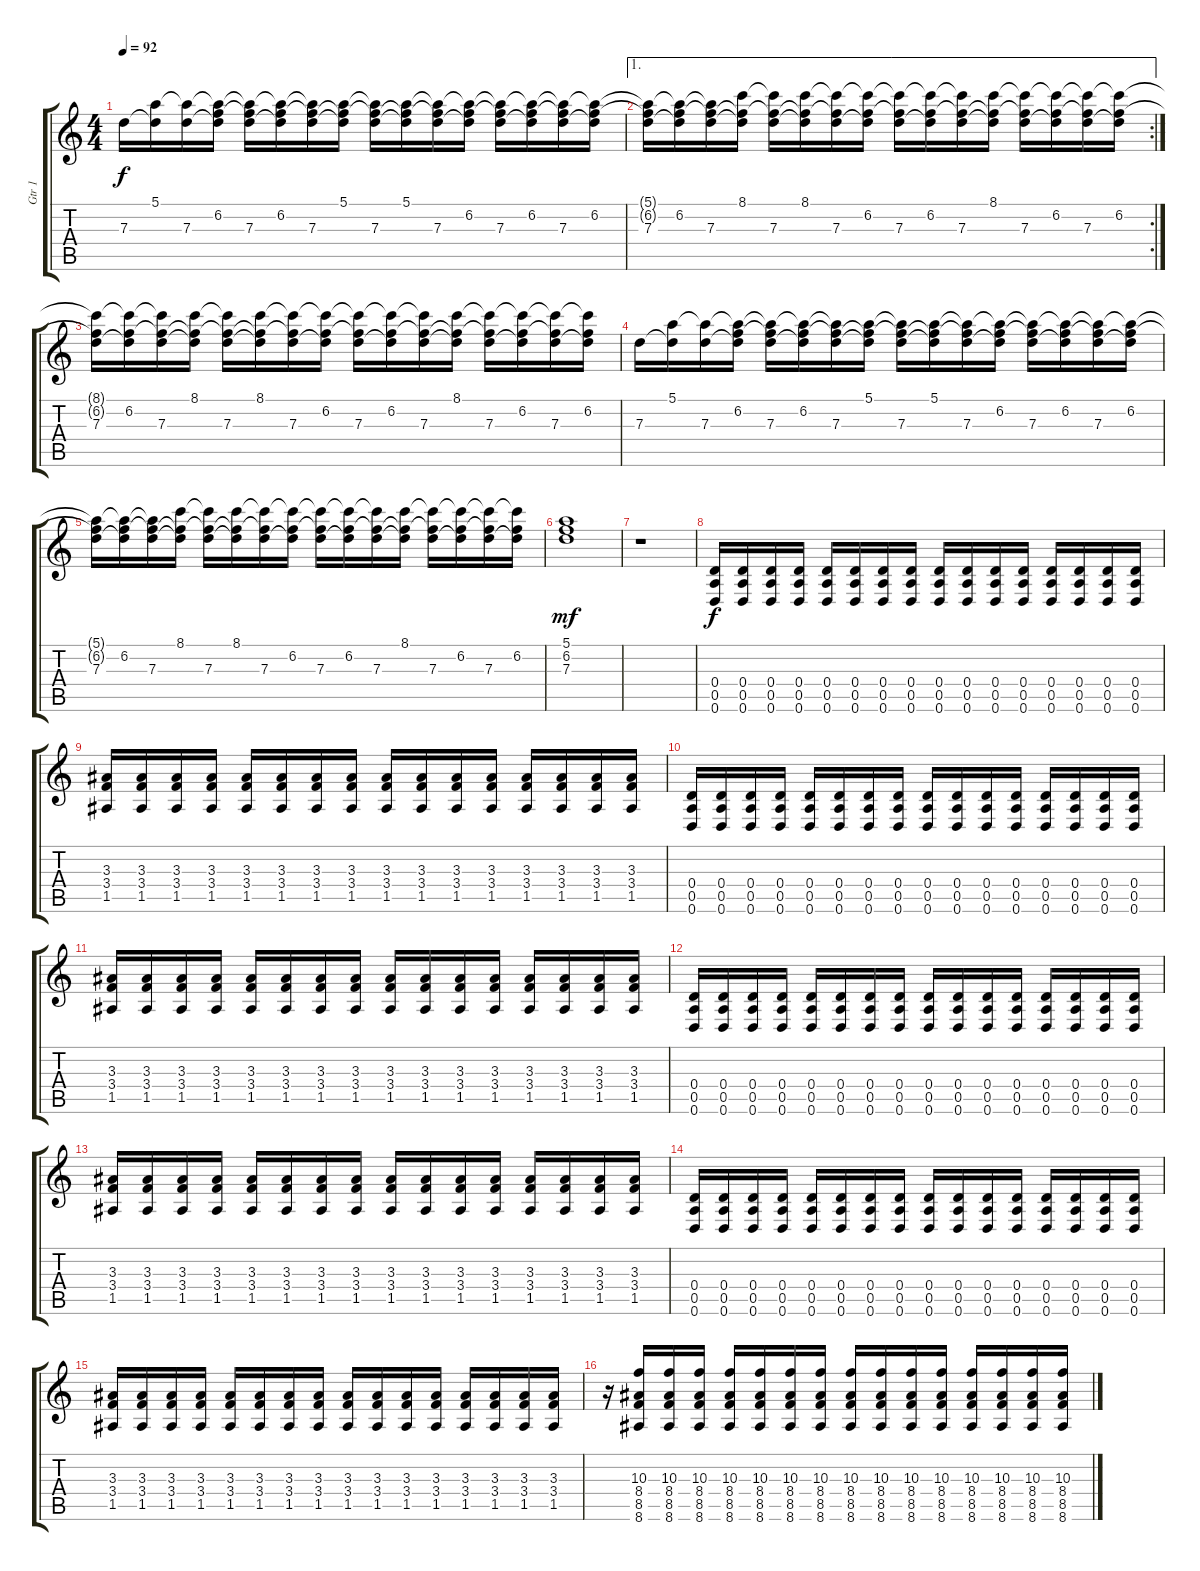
\track ("Gtr 1" "Gtr 1") {instrument distortionguitar}
\staff {score tabs}
\tuning (E4 B3 G3 D3 A2 D2) {hide}
\ts (4 4)
\tempo 92
\clef g2
\ks c
7.3.16{dy f} (5.1 7.3{t}).16 (5.1{t} 7.3).16 (5.1{t} 6.2 7.3{t}).16 (5.1{t} 6.2{t} 7.3).16 (5.1{t} 6.2 7.3{t}).16 (5.1{t} 6.2{t} 7.3).16 (5.1 6.2{t} 7.3{t}).16 (5.1{t} 6.2{t} 7.3).16 (5.1 6.2{t} 7.3{t}).16 (5.1{t} 6.2{t} 7.3).16 (5.1{t} 6.2 7.3{t}).16 (5.1{t} 6.2{t} 7.3).16 (5.1{t} 6.2 7.3{t}).16 (5.1{t} 6.2{t} 7.3).16 (5.1{t} 6.2 7.3{t}).16 |
\ae 1
\rc 2
(5.1{t} 6.2{t} 7.3).16 (5.1{t} 6.2 7.3{t}).16 (5.1{t} 6.2{t} 7.3).16 (8.1 6.2{t} 7.3{t}).16 (8.1{t} 6.2{t} 7.3).16 (8.1 6.2{t} 7.3{t}).16 (8.1{t} 6.2{t} 7.3).16 (8.1{t} 6.2 7.3{t}).16 (8.1{t} 6.2{t} 7.3).16 (8.1{t} 6.2 7.3{t}).16 (8.1{t} 6.2{t} 7.3).16 (8.1 6.2{t} 7.3{t}).16 (8.1{t} 6.2{t} 7.3).16 (8.1{t} 6.2 7.3{t}).16 (8.1{t} 6.2{t} 7.3).16 (8.1{t} 6.2 7.3{t}).16 |
(8.1{t} 6.2{t} 7.3).16 (8.1{t} 6.2 7.3{t}).16 (8.1{t} 6.2{t} 7.3).16 (8.1 6.2{t} 7.3{t}).16 (8.1{t} 6.2{t} 7.3).16 (8.1 6.2{t} 7.3{t}).16 (8.1{t} 6.2{t} 7.3).16 (8.1{t} 6.2 7.3{t}).16 (8.1{t} 6.2{t} 7.3).16 (8.1{t} 6.2 7.3{t}).16 (8.1{t} 6.2{t} 7.3).16 (8.1 6.2{t} 7.3{t}).16 (8.1{t} 6.2{t} 7.3).16 (8.1{t} 6.2 7.3{t}).16 (8.1{t} 6.2{t} 7.3).16 (8.1{t} 6.2 7.3{t}).16 |
7.3.16 (5.1 7.3{t}).16 (5.1{t} 7.3).16 (5.1{t} 6.2 7.3{t}).16 (5.1{t} 6.2{t} 7.3).16 (5.1{t} 6.2 7.3{t}).16 (5.1{t} 6.2{t} 7.3).16 (5.1 6.2{t} 7.3{t}).16 (5.1{t} 6.2{t} 7.3).16 (5.1 6.2{t} 7.3{t}).16 (5.1{t} 6.2{t} 7.3).16 (5.1{t} 6.2 7.3{t}).16 (5.1{t} 6.2{t} 7.3).16 (5.1{t} 6.2 7.3{t}).16 (5.1{t} 6.2{t} 7.3).16 (5.1{t} 6.2 7.3{t}).16 |
(5.1{t} 6.2{t} 7.3).16 (5.1{t} 6.2 7.3{t}).16 (5.1{t} 6.2{t} 7.3).16 (8.1 6.2{t} 7.3{t}).16 (8.1{t} 6.2{t} 7.3).16 (8.1 6.2{t} 7.3{t}).16 (8.1{t} 6.2{t} 7.3).16 (8.1{t} 6.2 7.3{t}).16 (8.1{t} 6.2{t} 7.3).16 (8.1{t} 6.2 7.3{t}).16 (8.1{t} 6.2{t} 7.3).16 (8.1 6.2{t} 7.3{t}).16 (8.1{t} 6.2{t} 7.3).16 (8.1{t} 6.2 7.3{t}).16 (8.1{t} 6.2{t} 7.3).16 (8.1{t} 6.2 7.3{t}).16 |
(5.1 6.2 7.3).1{dy mf} |
r.1 |
(0.4 0.5 0.6).16{dy f volume 13 instrument distortionguitar} (0.4 0.5 0.6).16 (0.4 0.5 0.6).16 (0.4 0.5 0.6).16 (0.4 0.5 0.6).16 (0.4 0.5 0.6).16 (0.4 0.5 0.6).16 (0.4 0.5 0.6).16 (0.4 0.5 0.6).16 (0.4 0.5 0.6).16 (0.4 0.5 0.6).16 (0.4 0.5 0.6).16 (0.4 0.5 0.6).16 (0.4 0.5 0.6).16 (0.4 0.5 0.6).16 (0.4 0.5 0.6).16 |
(3.3 3.4 1.5).16 (3.3 3.4 1.5).16 (3.3 3.4 1.5).16 (3.3 3.4 1.5).16 (3.3 3.4 1.5).16 (3.3 3.4 1.5).16 (3.3 3.4 1.5).16 (3.3 3.4 1.5).16 (3.3 3.4 1.5).16 (3.3 3.4 1.5).16 (3.3 3.4 1.5).16 (3.3 3.4 1.5).16 (3.3 3.4 1.5).16 (3.3 3.4 1.5).16 (3.3 3.4 1.5).16 (3.3 3.4 1.5).16 |
(0.4 0.5 0.6).16 (0.4 0.5 0.6).16 (0.4 0.5 0.6).16 (0.4 0.5 0.6).16 (0.4 0.5 0.6).16 (0.4 0.5 0.6).16 (0.4 0.5 0.6).16 (0.4 0.5 0.6).16 (0.4 0.5 0.6).16 (0.4 0.5 0.6).16 (0.4 0.5 0.6).16 (0.4 0.5 0.6).16 (0.4 0.5 0.6).16 (0.4 0.5 0.6).16 (0.4 0.5 0.6).16 (0.4 0.5 0.6).16 |
(3.3 3.4 1.5).16 (3.3 3.4 1.5).16 (3.3 3.4 1.5).16 (3.3 3.4 1.5).16 (3.3 3.4 1.5).16 (3.3 3.4 1.5).16 (3.3 3.4 1.5).16 (3.3 3.4 1.5).16 (3.3 3.4 1.5).16 (3.3 3.4 1.5).16 (3.3 3.4 1.5).16 (3.3 3.4 1.5).16 (3.3 3.4 1.5).16 (3.3 3.4 1.5).16 (3.3 3.4 1.5).16 (3.3 3.4 1.5).16 |
(0.4 0.5 0.6).16 (0.4 0.5 0.6).16 (0.4 0.5 0.6).16 (0.4 0.5 0.6).16 (0.4 0.5 0.6).16 (0.4 0.5 0.6).16 (0.4 0.5 0.6).16 (0.4 0.5 0.6).16 (0.4 0.5 0.6).16 (0.4 0.5 0.6).16 (0.4 0.5 0.6).16 (0.4 0.5 0.6).16 (0.4 0.5 0.6).16 (0.4 0.5 0.6).16 (0.4 0.5 0.6).16 (0.4 0.5 0.6).16 |
(3.3 3.4 1.5).16 (3.3 3.4 1.5).16 (3.3 3.4 1.5).16 (3.3 3.4 1.5).16 (3.3 3.4 1.5).16 (3.3 3.4 1.5).16 (3.3 3.4 1.5).16 (3.3 3.4 1.5).16 (3.3 3.4 1.5).16 (3.3 3.4 1.5).16 (3.3 3.4 1.5).16 (3.3 3.4 1.5).16 (3.3 3.4 1.5).16 (3.3 3.4 1.5).16 (3.3 3.4 1.5).16 (3.3 3.4 1.5).16 |
(0.4 0.5 0.6).16 (0.4 0.5 0.6).16 (0.4 0.5 0.6).16 (0.4 0.5 0.6).16 (0.4 0.5 0.6).16 (0.4 0.5 0.6).16 (0.4 0.5 0.6).16 (0.4 0.5 0.6).16 (0.4 0.5 0.6).16 (0.4 0.5 0.6).16 (0.4 0.5 0.6).16 (0.4 0.5 0.6).16 (0.4 0.5 0.6).16 (0.4 0.5 0.6).16 (0.4 0.5 0.6).16 (0.4 0.5 0.6).16 |
(3.3 3.4 1.5).16 (3.3 3.4 1.5).16 (3.3 3.4 1.5).16 (3.3 3.4 1.5).16 (3.3 3.4 1.5).16 (3.3 3.4 1.5).16 (3.3 3.4 1.5).16 (3.3 3.4 1.5).16 (3.3 3.4 1.5).16 (3.3 3.4 1.5).16 (3.3 3.4 1.5).16 (3.3 3.4 1.5).16 (3.3 3.4 1.5).16 (3.3 3.4 1.5).16 (3.3 3.4 1.5).16 (3.3 3.4 1.5).16 |
r.16 (10.3 8.4 8.5 8.6).16 (10.3 8.4 8.5 8.6).16 (10.3 8.4 8.5 8.6).16 (10.3 8.4 8.5 8.6).16 (10.3 8.4 8.5 8.6).16 (10.3 8.4 8.5 8.6).16 (10.3 8.4 8.5 8.6).16 (10.3 8.4 8.5 8.6).16 (10.3 8.4 8.5 8.6).16 (10.3 8.4 8.5 8.6).16 (10.3 8.4 8.5 8.6).16 (10.3 8.4 8.5 8.6).16 (10.3 8.4 8.5 8.6).16 (10.3 8.4 8.5 8.6).16 (10.3 8.4 8.5 8.6).16
